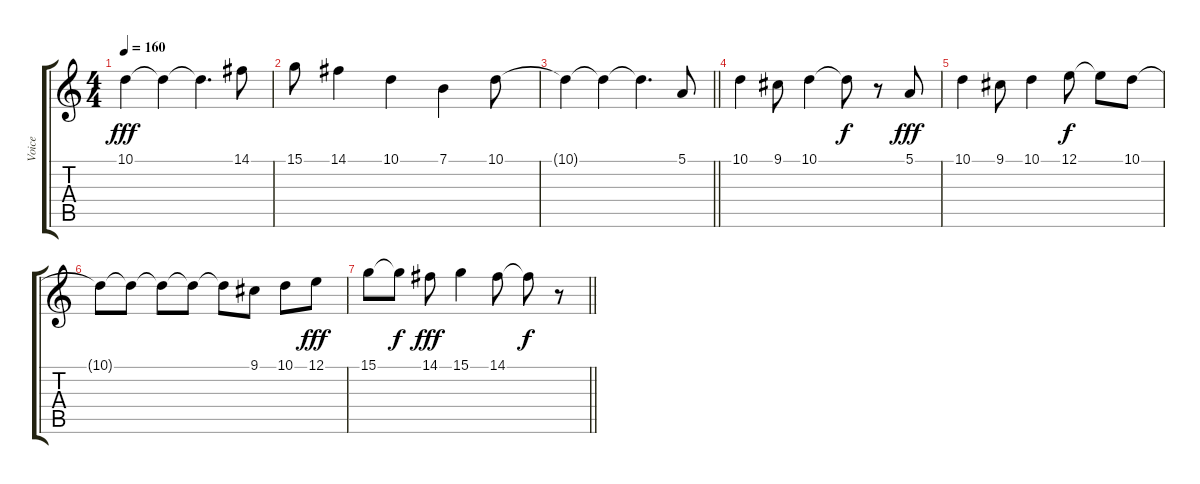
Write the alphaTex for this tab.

\track ("Voice" "Voice") {instrument flute}
\staff {score tabs}
\tuning (E4 B3 G3 D3 A2 E2) {hide}
\ts (4 4)
\tempo 160
\clef g2
\ks c
10.1{t}.4{dy fff} 10.1{t}.4 10.1{t}.4{d} 14.1.8 |
15.1.8 14.1.4 10.1.4 7.1.4 10.1.8 |
\barLineRight lightlight
10.1{t}.4 10.1{t}.4 10.1{t}.4{d} 5.1.8 |
10.1.4 9.1.8 10.1.4 10.1{t}.8{dy f} r.8 5.1.8{dy fff} |
10.1.4 9.1.8 10.1.4 12.1.8{dy f} 12.1{t}.8 10.1.8 |
10.1{t}.8 10.1{t}.8 10.1{t}.8 10.1{t}.8 10.1{t}.8 9.1.8 10.1.8 12.1.8{dy fff} |
\barLineRight lightlight
15.1.8 15.1{t}.8{dy f} 14.1.8{dy fff} 15.1.4 14.1.8 14.1{t}.8{dy f} r.8
